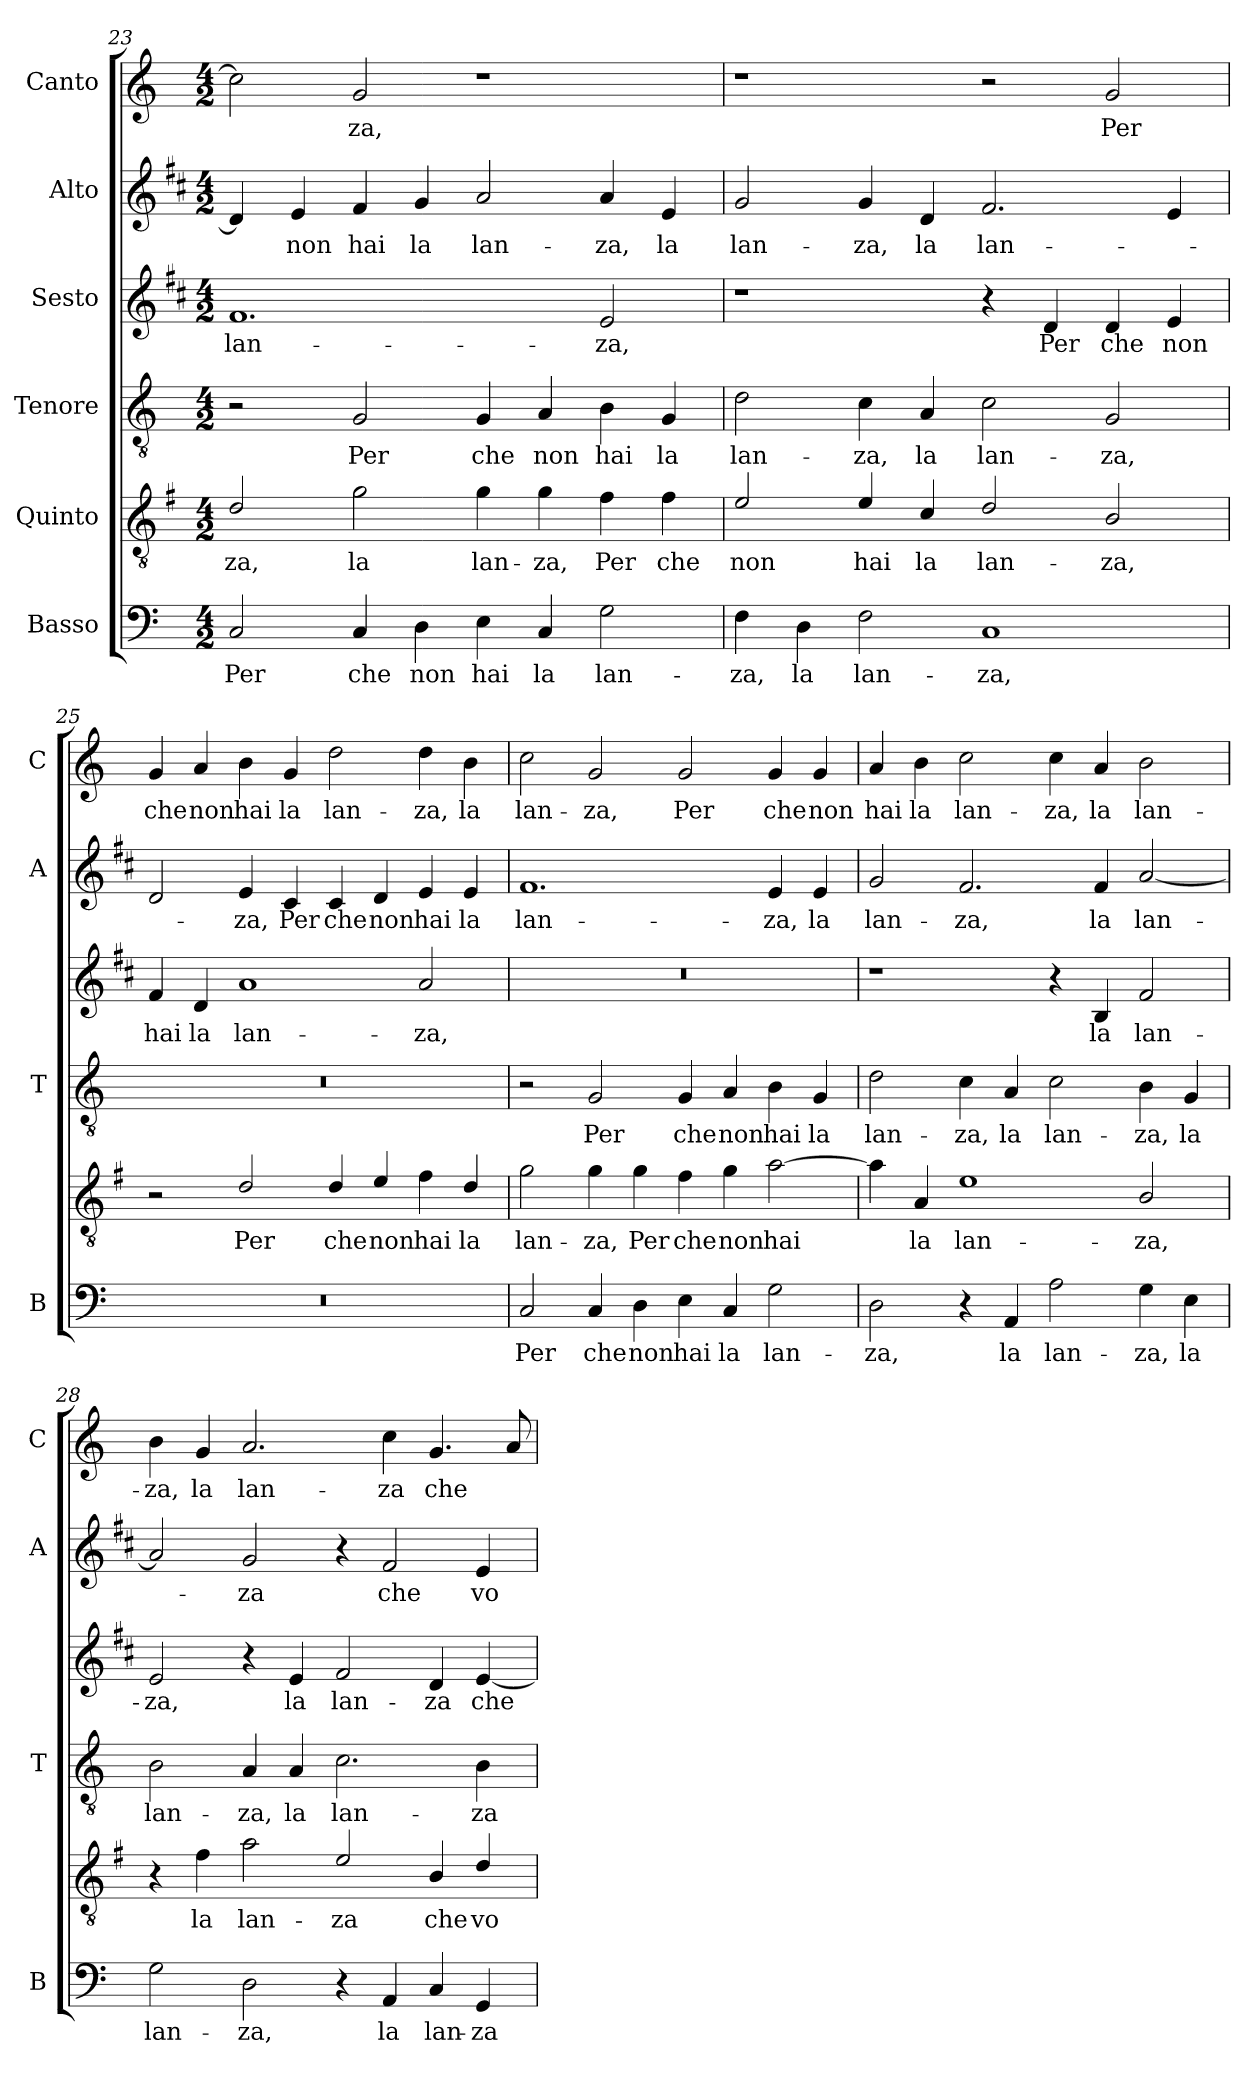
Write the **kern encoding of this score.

**kern	**text	**kern	**text	**kern	**text	**kern	**text	**kern	**text	**kern	**text
*part6	*part6	*part5	*part5	*part4	*part4	*part3	*part3	*part2	*part2	*part1	*part1
*staff6	*staff6	*staff5	*staff5	*staff4	*staff4	*staff3	*staff3	*staff2	*staff2	*staff1	*staff1
*I"Basso	*	*I"Quinto	*	*I"Tenore	*	*I"Sesto	*	*I"Alto	*	*I"Canto	*
*I'B	*	*	*	*I'T	*	*	*	*I'A	*	*I'C	*
!!LO:LB:g=z
*clefF4	*	*clefGv2	*	*clefGv2	*	*clefG2	*	*clefG2	*	*clefG2	*
*	*	*ITrd4c7	*	*	*	*ITrd1c2	*	*ITrd1c2	*	*	*
*k[]	*	*k[]	*	*k[]	*	*k[]	*	*k[]	*	*k[]	*
*C:	*	*C:	*	*C:	*	*C:	*	*C:	*	*C:	*
*M4/2	*	*M4/2	*	*M4/2	*	*M4/2	*	*M4/2	*	*M4/2	*
=23	=23	=23	=23	=23	=23	=23	=23	=23	=23	=23	=23
!	!LO:LY:b	!	!LO:LY:b	!	!	!	!LO:LY:b	!	!	!	!
2C/	Per	2G/	-za,	2r	.	1.e	lan-	4c/]	.	2cc\]	.
!	!	!	!	!	!	!	!	!	!LO:LY:b	!	!
.	.	.	.	.	.	.	.	4d/	non	.	.
!	!LO:LY:b	!	!LO:LY:b	!	!LO:LY:b	!	!	!	!LO:LY:b	!	!LO:LY:b
4C/	che	2c\	la	2G/	Per	.	.	4e/	hai	2g/	-za,
!	!LO:LY:b	!	!	!	!	!	!	!	!LO:LY:b	!	!
4D\	non	.	.	.	.	.	.	4f/	la	.	.
!	!LO:LY:b	!	!LO:LY:b	!	!LO:LY:b	!	!	!	!LO:LY:b	!	!
4E\	hai	4c\	lan-	4G/	che	.	.	2g/	lan-	1r	.
!	!LO:LY:b	!	!LO:LY:b	!	!LO:LY:b	!	!	!	!	!	!
4C/	la	4c\	-za,	4A/	non	.	.	.	.	.	.
!	!LO:LY:b	!	!LO:LY:b	!	!LO:LY:b	!	!LO:LY:b	!	!LO:LY:b	!	!
2G\	lan-	4B\	Per	4B\	hai	2d/	-za,	4g/	-za,	.	.
!	!	!	!LO:LY:b	!	!LO:LY:b	!	!	!	!LO:LY:b	!	!
.	.	4B\	che	4G/	la	.	.	4d/	la	.	.
=24	=24	=24	=24	=24	=24	=24	=24	=24	=24	=24	=24
!	!LO:LY:b	!	!LO:LY:b	!	!LO:LY:b	!	!	!	!LO:LY:b	!	!
4F\	-za,	2A/	non	2d\	lan-	1r	.	2f/	lan-	1r	.
!	!LO:LY:b	!	!	!	!	!	!	!	!	!	!
4D\	la	.	.	.	.	.	.	.	.	.	.
!	!LO:LY:b	!	!LO:LY:b	!	!LO:LY:b	!	!	!	!LO:LY:b	!	!
2F\	lan-	4A/	hai	4c\	-za,	.	.	4f/	-za,	.	.
!	!	!	!LO:LY:b	!	!LO:LY:b	!	!	!	!LO:LY:b	!	!
.	.	4F/	la	4A/	la	.	.	4c/	la	.	.
!	!LO:LY:b	!	!LO:LY:b	!	!LO:LY:b	!	!	!	!LO:LY:b	!	!
1C	-za,	2G/	lan-	2c\	lan-	4r	.	2.e/	lan-	2r	.
!	!	!	!	!	!	!	!LO:LY:b	!	!	!	!
.	.	.	.	.	.	4c/	Per	.	.	.	.
!	!	!	!LO:LY:b	!	!LO:LY:b	!	!LO:LY:b	!	!	!	!LO:LY:b
.	.	2E/	-za,	2G/	-za,	4c/	che	.	.	2g/	Per
!	!	!	!	!	!	!	!LO:LY:b	!	!	!	!
.	.	.	.	.	.	4d/	non	4d/	.	.	.
=25	=25	=25	=25	=25	=25	=25	=25	=25	=25	=25	=25
!	!	!	!	!	!	!	!LO:LY:b	!	!	!	!LO:LY:b
0r	.	2r	.	0r	.	4e/	hai	2c/	.	4g/	che
!	!	!	!	!	!	!	!LO:LY:b	!	!	!	!LO:LY:b
.	.	.	.	.	.	4c/	la	.	.	4a/	non
!	!	!	!LO:LY:b	!	!	!	!LO:LY:b	!	!LO:LY:b	!	!LO:LY:b
.	.	2G/	Per	.	.	1g	lan-	4d/	-za,	4b\	hai
!	!	!	!	!	!	!	!	!	!LO:LY:b	!	!LO:LY:b
.	.	.	.	.	.	.	.	4B/	Per	4g/	la
!	!	!	!LO:LY:b	!	!	!	!	!	!LO:LY:b	!	!LO:LY:b
.	.	4G/	che	.	.	.	.	4B/	che	2dd\	lan-
!	!	!	!LO:LY:b	!	!	!	!	!	!LO:LY:b	!	!
.	.	4A/	non	.	.	.	.	4c/	non	.	.
!	!	!	!LO:LY:b	!	!	!	!LO:LY:b	!	!LO:LY:b	!	!LO:LY:b
.	.	4B\	hai	.	.	2g/	-za,	4d/	hai	4dd\	-za,
!	!	!	!LO:LY:b	!	!	!	!	!	!LO:LY:b	!	!LO:LY:b
.	.	4G/	la	.	.	.	.	4d/	la	4b\	la
=26	=26	=26	=26	=26	=26	=26	=26	=26	=26	=26	=26
!	!LO:LY:b	!	!LO:LY:b	!	!	!	!	!	!LO:LY:b	!	!LO:LY:b
2C/	Per	2c\	lan-	2r	.	0r	.	1.e	lan-	2cc\	lan-
!	!LO:LY:b	!	!LO:LY:b	!	!LO:LY:b	!	!	!	!	!	!LO:LY:b
4C/	che	4c\	-za,	2G/	Per	.	.	.	.	2g/	-za,
!	!LO:LY:b	!	!LO:LY:b	!	!	!	!	!	!	!	!
4D\	non	4c\	Per	.	.	.	.	.	.	.	.
!	!LO:LY:b	!	!LO:LY:b	!	!LO:LY:b	!	!	!	!	!	!LO:LY:b
4E\	hai	4B\	che	4G/	che	.	.	.	.	2g/	Per
!	!LO:LY:b	!	!LO:LY:b	!	!LO:LY:b	!	!	!	!	!	!
4C/	la	4c\	non	4A/	non	.	.	.	.	.	.
!	!LO:LY:b	!	!LO:LY:b	!	!LO:LY:b	!	!	!	!LO:LY:b	!	!LO:LY:b
2G\	lan-	[2d\	hai	4B\	hai	.	.	4d/	-za,	4g/	che
!	!	!	!	!	!LO:LY:b	!	!	!	!LO:LY:b	!	!LO:LY:b
.	.	.	.	4G/	la	.	.	4d/	la	4g/	non
!!LO:LB:g=z
=27	=27	=27	=27	=27	=27	=27	=27	=27	=27	=27	=27
!	!LO:LY:b	!	!	!	!LO:LY:b	!	!	!	!LO:LY:b	!	!LO:LY:b
2D\	-za,	4d\]	.	2d\	lan-	1r	.	2f/	lan-	4a/	hai
!	!	!	!LO:LY:b	!	!	!	!	!	!	!	!LO:LY:b
.	.	4D/	la	.	.	.	.	.	.	4b\	la
!	!	!	!LO:LY:b	!	!LO:LY:b	!	!	!	!LO:LY:b	!	!LO:LY:b
4r	.	1A	lan-	4c\	-za,	.	.	2.e/	-za,	2cc\	lan-
!	!LO:LY:b	!	!	!	!LO:LY:b	!	!	!	!	!	!
4AA/	la	.	.	4A/	la	.	.	.	.	.	.
!	!LO:LY:b	!	!	!	!LO:LY:b	!	!	!	!	!	!LO:LY:b
2A\	lan-	.	.	2c\	lan-	4r	.	.	.	4cc\	-za,
!	!	!	!	!	!	!	!LO:LY:b	!	!LO:LY:b	!	!LO:LY:b
.	.	.	.	.	.	4A/	la	4e/	la	4a/	la
!	!LO:LY:b	!	!LO:LY:b	!	!LO:LY:b	!	!LO:LY:b	!	!LO:LY:b	!	!LO:LY:b
4G\	-za,	2E/	-za,	4B\	-za,	2e/	lan-	[2g/	lan-	2b\	lan-
!	!LO:LY:b	!	!	!	!LO:LY:b	!	!	!	!	!	!
4E\	la	.	.	4G/	la	.	.	.	.	.	.
=28	=28	=28	=28	=28	=28	=28	=28	=28	=28	=28	=28
!	!LO:LY:b	!	!	!	!LO:LY:b	!	!LO:LY:b	!	!	!	!LO:LY:b
2G\	lan-	4r	.	2B\	lan-	2d/	-za,	2g/]	.	4b\	-za,
!	!	!	!LO:LY:b	!	!	!	!	!	!	!	!LO:LY:b
.	.	4B\	la	.	.	.	.	.	.	4g/	la
!	!LO:LY:b	!	!LO:LY:b	!	!LO:LY:b	!	!	!	!LO:LY:b	!	!LO:LY:b
2D\	-za,	2d\	lan-	4A/	-za,	4r	.	2f/	-za	2.a/	lan-
!	!	!	!	!	!LO:LY:b	!	!LO:LY:b	!	!	!	!
.	.	.	.	4A/	la	4d/	la	.	.	.	.
!	!	!	!LO:LY:b	!	!LO:LY:b	!	!LO:LY:b	!	!	!	!
4r	.	2A/	-za	2.c\	lan-	2e/	lan-	4r	.	.	.
!	!LO:LY:b	!	!	!	!	!	!	!	!LO:LY:b	!	!LO:LY:b
4AA/	la	.	.	.	.	.	.	2e/	che	4cc\	-za
!	!LO:LY:b	!	!LO:LY:b	!	!	!	!LO:LY:b	!	!	!	!LO:LY:b
4C/	lan-	4E/	che	.	.	4c/	-za	.	.	4.g/	che
!	!LO:LY:b	!	!LO:LY:b	!	!LO:LY:b	!	!LO:LY:b	!	!LO:LY:b	!	!
4GG/	-za	4G/	vo-	4B\	-za	[4d/	che	4d/	vo-	.	.
.	.	.	.	.	.	.	.	.	.	8a/	.
=	=	=	=	=	=	=	=	=	=	=	=
*-	*-	*-	*-	*-	*-	*-	*-	*-	*-	*-	*-
